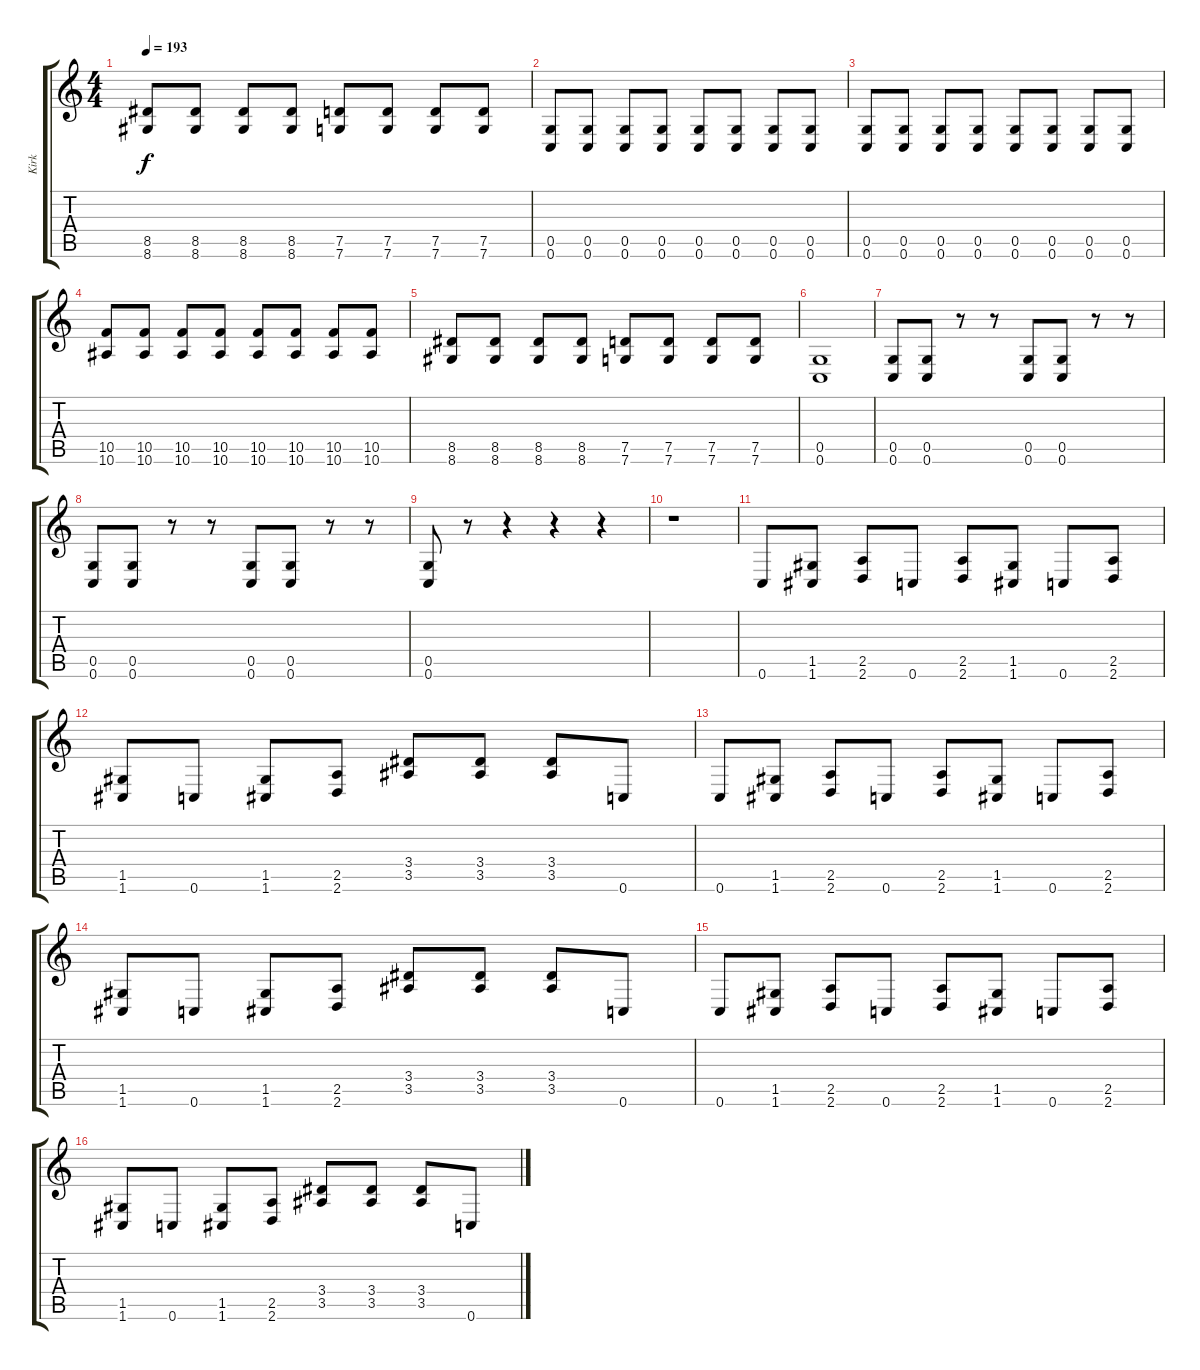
\track ("Kirk" "Kirk") {instrument distortionguitar}
\staff {score tabs}
\tuning (D4 A3 F3 C3 G2 C2) {hide}
\ts (4 4)
\tempo 193
\clef g2
\ks c
(8.5 8.6).8{dy f} (8.5 8.6).8 (8.5 8.6).8 (8.5 8.6).8 (7.5 7.6).8 (7.5 7.6).8 (7.5 7.6).8 (7.5 7.6).8 |
(0.5 0.6).8 (0.5 0.6).8 (0.5 0.6).8 (0.5 0.6).8 (0.5 0.6).8 (0.5 0.6).8 (0.5 0.6).8 (0.5 0.6).8 |
(0.5 0.6).8 (0.5 0.6).8 (0.5 0.6).8 (0.5 0.6).8 (0.5 0.6).8 (0.5 0.6).8 (0.5 0.6).8 (0.5 0.6).8 |
(10.5 10.6).8 (10.5 10.6).8 (10.5 10.6).8 (10.5 10.6).8 (10.5 10.6).8 (10.5 10.6).8 (10.5 10.6).8 (10.5 10.6).8 |
(8.5 8.6).8 (8.5 8.6).8 (8.5 8.6).8 (8.5 8.6).8 (7.5 7.6).8 (7.5 7.6).8 (7.5 7.6).8 (7.5 7.6).8 |
(0.5 0.6).1 |
(0.5 0.6).8 (0.5 0.6).8 r.8 r.8 (0.5 0.6).8 (0.5 0.6).8 r.8 r.8 |
(0.5 0.6).8 (0.5 0.6).8 r.8 r.8 (0.5 0.6).8 (0.5 0.6).8 r.8 r.8 |
(0.5 0.6).8 r.8 r.4 r.4 r.4 |
r.1 |
0.6.8{instrument distortionguitar} (1.5 1.6).8 (2.5 2.6).8 0.6.8 (2.5 2.6).8 (1.5 1.6).8 0.6.8 (2.5 2.6).8 |
(1.5 1.6).8 0.6.8 (1.5 1.6).8 (2.5 2.6).8 (3.4 3.5).8 (3.4 3.5).8 (3.4 3.5).8 0.6.8 |
0.6.8{instrument distortionguitar} (1.5 1.6).8 (2.5 2.6).8 0.6.8 (2.5 2.6).8 (1.5 1.6).8 0.6.8 (2.5 2.6).8 |
(1.5 1.6).8 0.6.8 (1.5 1.6).8 (2.5 2.6).8 (3.4 3.5).8 (3.4 3.5).8 (3.4 3.5).8 0.6.8 |
0.6.8{instrument distortionguitar} (1.5 1.6).8 (2.5 2.6).8 0.6.8 (2.5 2.6).8 (1.5 1.6).8 0.6.8 (2.5 2.6).8 |
(1.5 1.6).8 0.6.8 (1.5 1.6).8 (2.5 2.6).8 (3.4 3.5).8 (3.4 3.5).8 (3.4 3.5).8 0.6.8
